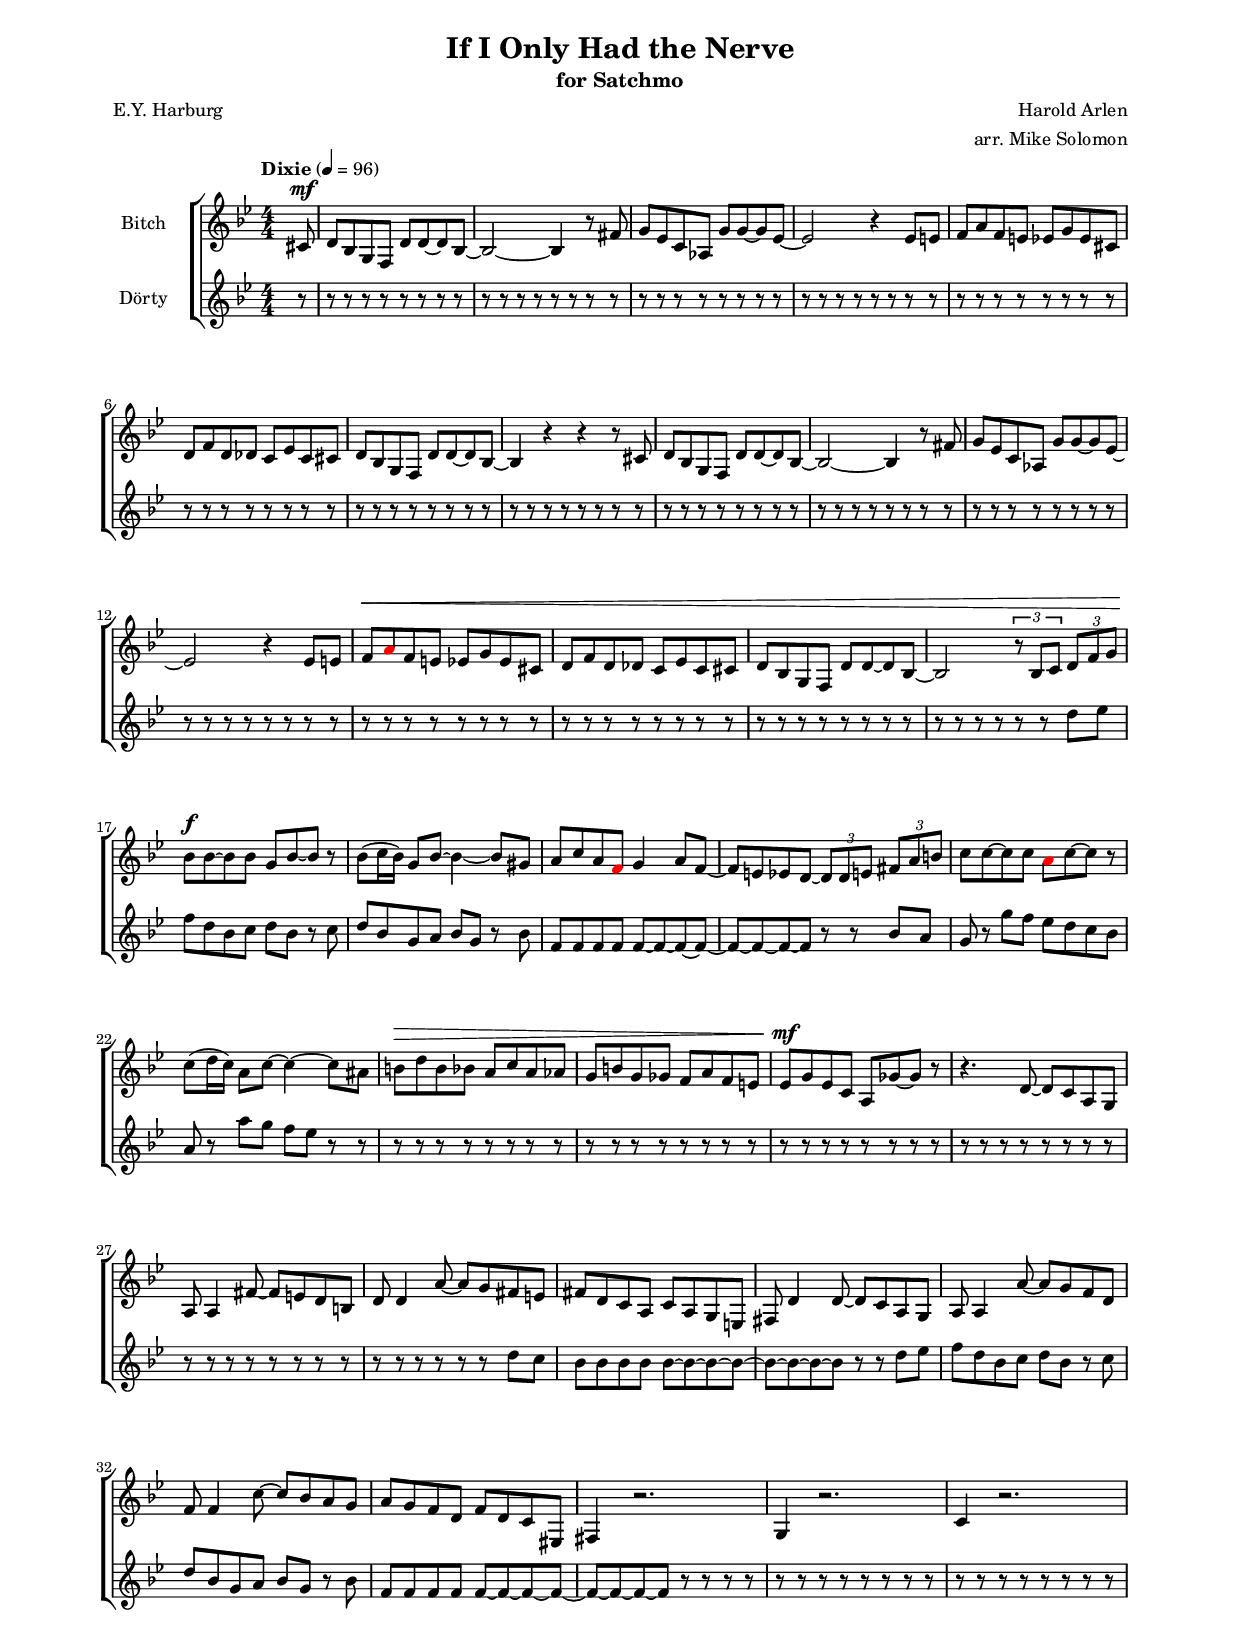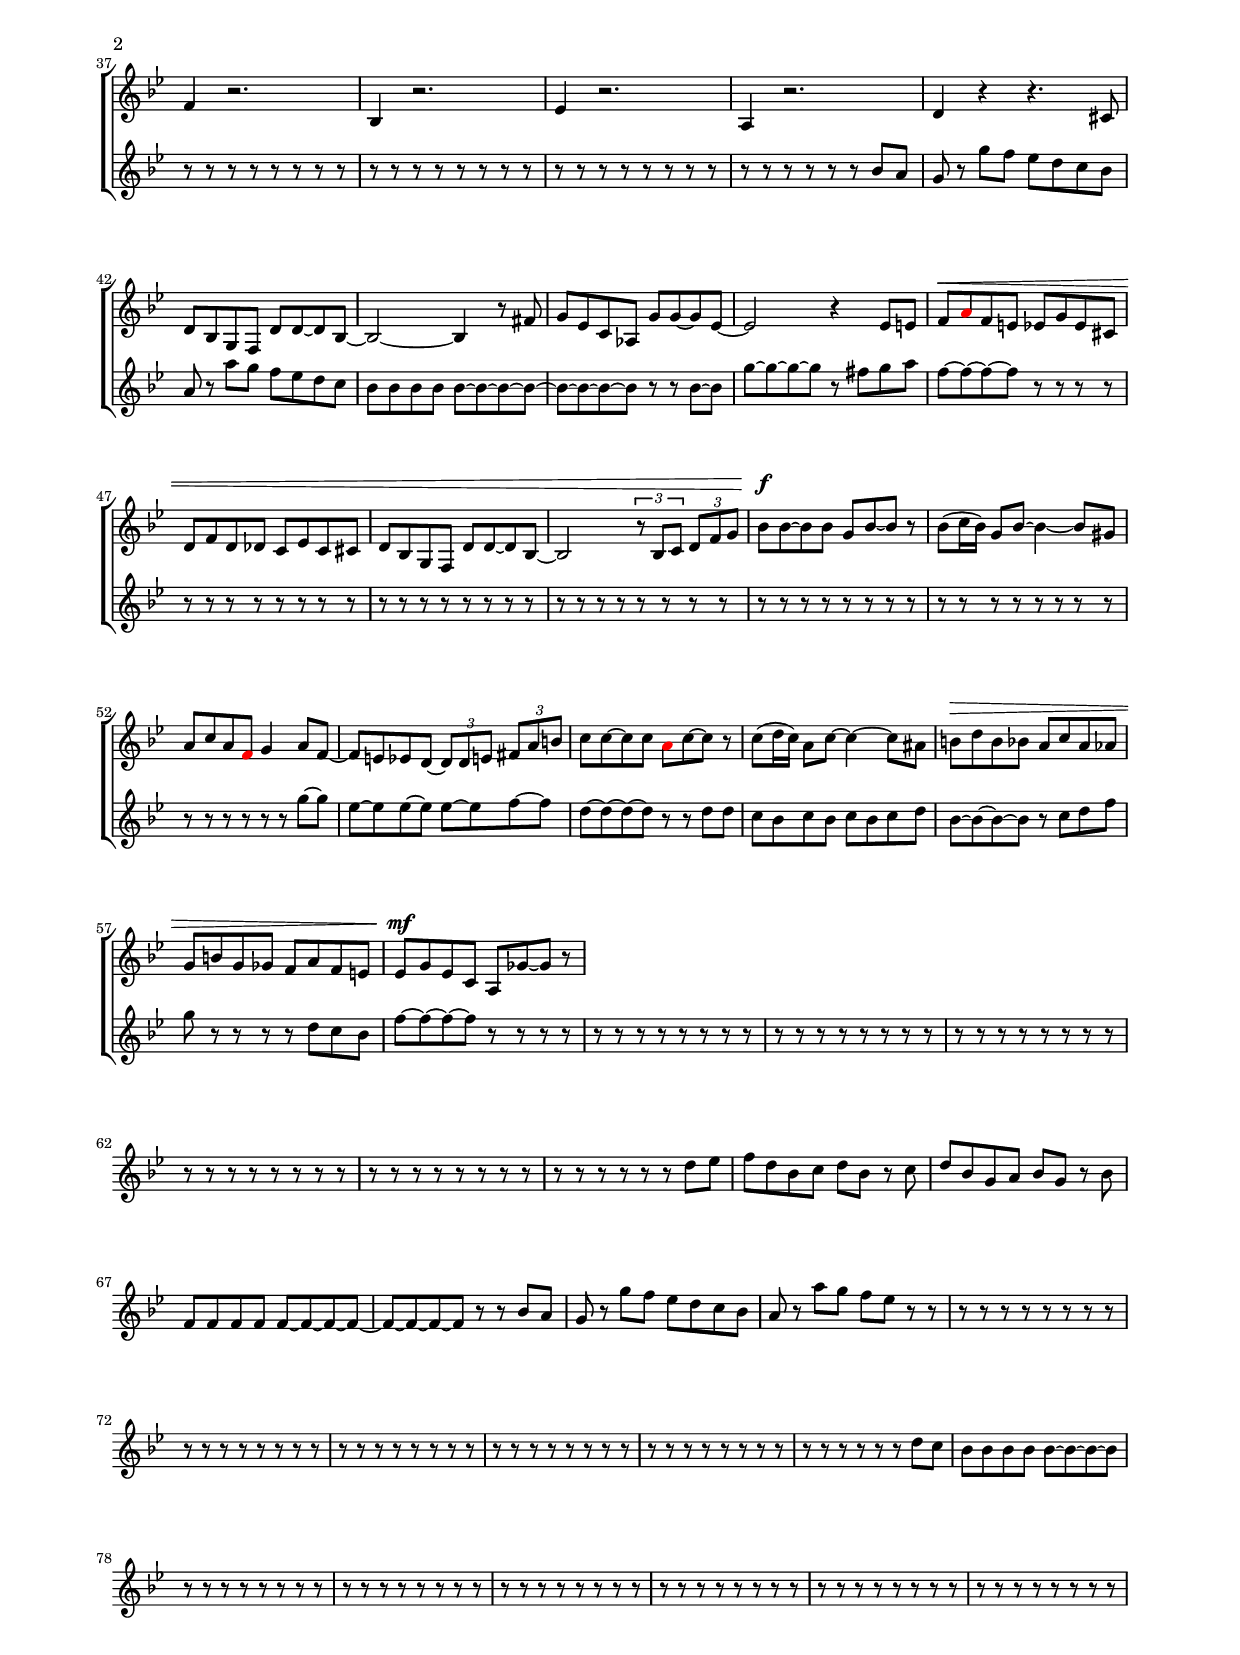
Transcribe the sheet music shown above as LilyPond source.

\version "2.19.0"
\include "defs-devel.ly"

marD = \markup \null
elsD = \markup \null
mikD = \markup \null
rynZ = \markup \null
desD = \markup \null

#(set-global-staff-size 15.87)
autoBeamInstruction = \autoBeamOn

solo = \markup \italic "solo"
psolo = \markup \italic "(solo)"
skat = \markup \italic "sit skat"
shoot = \markup \italic "SYT"

\header {
  title = "If I Only Had the Nerve"
  subtitle = "for Satchmo"
  %title = "Somewhere Over the Rainbow"
  composer = "Harold Arlen"
  poet = "E.Y. Harburg"
  arranger = "arr. Mike Solomon"
  %arranger = "arr. (anon)"
}
\paper {
  #(define fonts
    (set-global-fonts
    #:music "lilyjazz"
    #:brace "lilyjazz"
    #:roman "LilyJAZZText"
    #:sans "LilyJAZZChord"
    #:factor (/ staff-height pt 20)
  ))
  ragged-right = ##f
  left-margin = 0.75\in
  right-margin = 0.75\in
  top-margin = 0.5\in
  bottom-margin = 0.6\in
  ragged-last-bottom = ##f
  %max-systems-per-page = #2
  %oddHeaderMarkup = "FIRST FULL DRAFT 20.10.14 4:44"
  %evenHeaderMarkup = "FIRST FULL DRAFT 20.10.14 4:44"
}


#(ly:set-option 'point-and-click #f)

#(set-global-staff-size 15.87)

railroad =  {
  \once \override BreathingSign.text = \markup \musicglyph #"scripts.caesura.straight"
  \breathe
}
myred = \once \override NoteHead #'color = #red

php = \once \override Hairpin.stencil = #(parenthesize-callback ly:hairpin::print)

\paper {
  footnote-separator-markup = \markup { \column { " "\override #`(span-factor . 1/5) { \draw-hline } }}
  footnote-padding = 1\mm
  top-system-spacing = #'((basic-distance . 1) (minimum-distance . 0) (padding . 1) (stretchability . 40))
  bottom-system-spacing = #'((basic-distance . 1) (minimum-distance . 0) (padding . 1) (stretchability . 50))
  ragged-right = ##f
}

prefatoryMatter = {
  \key bes \major
  \autoBeamInstruction
  \time 4/4
}

scorePrefatoryMatter = {
  \prefatoryMatter
  \partial 8
}

midiPrefatoryMatter = {
  \prefatoryMatter
  \partial 8
}

theme = \relative c {
  cis8-\tag #'first \mf |
  d8 bes8 g8 f8 d'8 d8 ~ d8 bes8 ~ |
  bes2 ~ bes4 r8 fis'8 |
  g8 ees8 c8 aes8 g'8 g8 ~ g8 ees8 ~ |
  ees2 r4 ees8 e8 |
  f8-\tag #'second \< \tag #'second { \rred } a8 f8 e8 ees8 g8 ees8 cis8 |
  d8 f8 d8 des8 c8 ees8 c8 cis8 |
  d8 bes8 g8 f8 d'8 d8 ~ d8 bes8 ~ |
  \tag #'first { bes4 }
  \tag #'second { bes2 }
}

marks = {
  \tempo "Dixie" 4=96
  \time 4/4
  \partial 8 s8
  \repeat unfold 25 { s1 }
}

soprano = \transpose c c {
  \transpose c c' \removeWithTag #'second \theme
  r4 r4 r8
  \transpose c c' \removeWithTag #'first \theme
  \relative c' {
    \times 2/3 { r8 bes c } \times 2/3 { d f g } |
    bes8\f bes8 ~ bes8 bes8 g8 bes8 ~ bes8 r8 |
    bes8 ( c16 bes ) g8 bes8 ~ bes4 ~ bes8 gis8 |
    a8 c8 a8 \rred f8 g4 a8 f8 ~ |
    f8 e8 ees8 d8 ~ \times 2/3 { d d e } \times 2/3 { fis a b } |
    c8 c8 ~ c8 c8 \rred a8 c8 ~ c8 r8 |
    c8 ( d16 c ) a8 c8 ~ c4 ~ c8 ais8 |
    b8\> d8 b8 bes8 a8 c8 a8 aes8 |
    g8 b8 g8 ges8 f8 a8 f8 e8 |
    ees8\mf g8 ees8 c8 a8 ges'8 ~ ges8 r8 |
    r4. d8 ~ d c a g |
    a a4 fis'8 ~ fis e d b |
    d d4 a'8 ~ a g fis e |
    fis d c a c a g e |
    fis d'4 d8 ~ d c a g |
    a a4 a'8 ~ a g f d |
    f f4 c'8 ~ c bes a g |
    a g f d f d c eis, |
    fis4 r2. |
    g4 r2. |
    c4 r2. |
    f4 r2. |
    bes,4 r2. |
    ees4 r2. |
    a,4 r2. |
    d4 r4 r4. 
  }
  \transpose c c' \removeWithTag #'first \theme
  \relative c' {
      \times 2/3 { r8 bes c } \times 2/3 { d f g } |
      bes8\f bes8 ~ bes8 bes8 g8 bes8 ~ bes8 r8 |
      bes8 ( c16 bes ) g8 bes8 ~ bes4 ~ bes8 gis8 |
      a8 c8 a8 \rred f8 g4 a8 f8 ~ |
      f8 e8 ees8 d8 ~ \times 2/3 { d d e } \times 2/3 { fis a b } |
      c8 c8 ~ c8 c8 \rred a8 c8 ~ c8 r8 |
      c8 ( d16 c ) a8 c8 ~ c4 ~ c8 ais8 |
      b8\> d8 b8 bes8 a8 c8 a8 aes8 |
      g8 b8 g8 ges8 f8 a8 f8 e8 |
      ees8\mf g8 ees8 c8 a8 ges'8 ~ ges8 r8 |
  }
}

sopranoWords = \lyricmode {
}

test = {
  \transpose g g { r8 r8 r8 r8 r8 r8 r8 r8 r8 r8 r8 r8 r8 r8 r8 r8 r8 r8 r8 r8 r8 r8 r8 r8 r8 r8 r8 r8 r8 r8 r8 r8 r8 r8 r8 r8 r8 r8 r8 r8 r8 r8 r8 r8 r8 r8 r8 r8 r8 r8 r8 r8 r8 r8 r8 r8 r8 r8 r8 r8 r8 r8 r8 r8 r8 r8 r8 r8 r8 r8 r8 r8 r8 r8 r8 r8 r8 r8 r8 r8 r8 r8 r8 r8 r8 r8 r8 r8 r8 r8 r8 r8 r8 r8 r8 r8 r8 r8 r8 r8 r8 r8 r8 r8 r8 r8 r8 r8 r8 r8 r8 r8 r8 r8 r8 r8 r8 r8 r8 r8 r8 r8 r8 r8 r8 r8 r8 d''8 ees''8 f''8 d''8 bes'8 c''8 d''8 bes'8 r8 c''8 d''8 bes'8 g'8 a'8 bes'8 g'8 r8 bes'8 f'8 f'8 f'8 f'8 f'8 ~ f'8 ~ f'8 ~ f'8 ~ f'8 ~ f'8 ~ f'8 ~ f'8 r8 r8 bes'8 a'8 g'8 r8 g''8 f''8 ees''8 d''8 c''8 bes'8 a'8 r8 a''8 g''8 f''8 ees''8 r8 r8 r8 r8 r8 r8 r8 r8 r8 r8 r8 r8 r8 r8 r8 r8 r8 r8 r8 r8 r8 r8 r8 r8 r8 r8 r8 r8 r8 r8 r8 r8 r8 r8 r8 r8 r8 r8 r8 r8 r8 r8 r8 r8 r8 r8 r8 r8 d''8 c''8 bes'8 bes'8 bes'8 bes'8 bes'8 ~ bes'8 ~ bes'8 ~ bes'8 ~ bes'8 ~ bes'8 ~ bes'8 ~ bes'8 r8 r8 d''8 ees''8 f''8 d''8 bes'8 c''8 d''8 bes'8 r8 c''8 d''8 bes'8 g'8 a'8 bes'8 g'8 r8 bes'8 f'8 f'8 f'8 f'8 f'8 ~ f'8 ~ f'8 ~ f'8 ~ f'8 ~ f'8 ~ f'8 ~ f'8 r8 r8 r8 r8 r8 r8 r8 r8 r8 r8 r8 r8 r8 r8 r8 r8 r8 r8 r8 r8 r8 r8 r8 r8 r8 r8 r8 r8 r8 r8 r8 r8 r8 r8 r8 r8 r8 r8 r8 r8 r8 r8 r8 r8 r8 r8 r8 r8 r8 r8 bes'8 a'8 g'8 r8 g''8 f''8 ees''8 d''8 c''8 bes'8 a'8 r8 a''8 g''8 f''8 ees''8 d''8 c''8 bes'8 bes'8 bes'8 bes'8 bes'8 ~ bes'8 ~ bes'8 ~ bes'8 ~ bes'8 ~ bes'8 ~ bes'8 ~ bes'8 r8 r8 bes'8 ~ bes'8 g''8 ~ g''8 ~ g''8 ~ g''8 r8 fis''8 g''8 a''8 f''8 ~ f''8 ~ f''8 ~ f''8 r8 r8 r8 r8 r8 r8 r8 r8 r8 r8 r8 r8 r8 r8 r8 r8 r8 r8 r8 r8 r8 r8 r8 r8 r8 r8 r8 r8 r8 r8 r8 r8 r8 r8 r8 r8 r8 r8 r8 r8 r8 r8 r8 r8 r8 r8 r8 r8 r8 r8 g''8 ~ g''8 ees''8 ~ ees''8 ees''8 ~ ees''8 ees''8 ~ ees''8 f''8 ~ f''8 d''8 ~ d''8 ~ d''8 ~ d''8 r8 r8 d''8 d''8 c''8 bes'8 c''8 bes'8 c''8 bes'8 c''8 d''8 bes'8 ~ bes'8 ~ bes'8 ~ bes'8 r8 c''8 d''8 f''8 g''8 r8 r8 r8 r8 d''8 c''8 bes'8 f''8 ~ f''8 ~ f''8 ~ f''8 r8 r8 r8 r8 r8 r8 r8 r8 r8 r8 r8 r8 r8 r8 r8 r8 r8 r8 r8 r8 r8 r8 r8 r8 r8 r8 r8 r8 r8 r8 r8 r8 r8 r8 r8 r8 r8 r8 r8 r8 r8 r8 r8 r8 r8 r8 r8 r8 r8 r8 d''8 ees''8 f''8 d''8 bes'8 c''8 d''8 bes'8 r8 c''8 d''8 bes'8 g'8 a'8 bes'8 g'8 r8 bes'8 f'8 f'8 f'8 f'8 f'8 ~ f'8 ~ f'8 ~ f'8 ~ f'8 ~ f'8 ~ f'8 ~ f'8 r8 r8 bes'8 a'8 g'8 r8 g''8 f''8 ees''8 d''8 c''8 bes'8 a'8 r8 a''8 g''8 f''8 ees''8 r8 r8 r8 r8 r8 r8 r8 r8 r8 r8 r8 r8 r8 r8 r8 r8 r8 r8 r8 r8 r8 r8 r8 r8 r8 r8 r8 r8 r8 r8 r8 r8 r8 r8 r8 r8 r8 r8 r8 r8 r8 r8 r8 r8 r8 r8 r8 r8 d''8 c''8 bes'8 bes'8 bes'8 bes'8 bes'8 ~ bes'8 ~ bes'8 ~ bes'8 r8 r8 r8 r8 r8 r8 r8 r8 r8 r8 r8 r8 r8 r8 r8 r8 r8 r8 r8 r8 r8 r8 r8 r8 r8 r8 r8 r8 r8 r8 r8 r8 r8 r8 r8 r8 r8 r8 r8 r8 r8 r8 r8 r8 r8 r8 r8 r8 }
}


\score {
  \new ChoirStaff <<
    \new Staff \with { instrumentName = #"Bitch" %shortInstrumentName = #"M."
} <<
      \new Voice = "soprano" { << { \numericTimeSignature
	\scorePrefatoryMatter
        \soprano
      } {
	\scorePrefatoryMatter
        \marks
      } >> }
      \new Lyrics \lyricsto "soprano" {
        \sopranoWords
      }
    >>
    \new Staff \with { instrumentName = #"Dörty" %shortInstrumentName = #"E."
} <<
      \new Voice = "mezzo" { \numericTimeSignature
	\scorePrefatoryMatter
        \test
      }
    >>
  >>
  \layout {
    \context {
      \Voice
      \override TextScript #'layer = #6
      \override NoteHead #'layer = #7
      \override Glissando #'breakable = ##t
      \override TupletNumber #'breakable = ##t
      \override TupletBracket #'breakable = ##t
      \override DynamicLineSpanner.direction = #UP
      \remove "Forbid_line_break_engraver"
    }
    \context {
      \Staff
      %\consists "Metronome_mark_engraver"
      \override TimeSignature #'style = #'numbered
      \override StaffSymbol #'layer = #4
      \override TimeSignature #'layer = #3
      \override TimeSignature #'whiteout = ##t
    }
    \context {
      \Lyrics
      %\override LyricText #'whiteout = ##t
      \override LyricText #'layer = #6
    }
    \context {
      \Score
      %\remove "Metronome_mark_engraver"
      \override NonMusicalPaperColumn #'allow-loose-spacing = ##f
    }
  }
}
